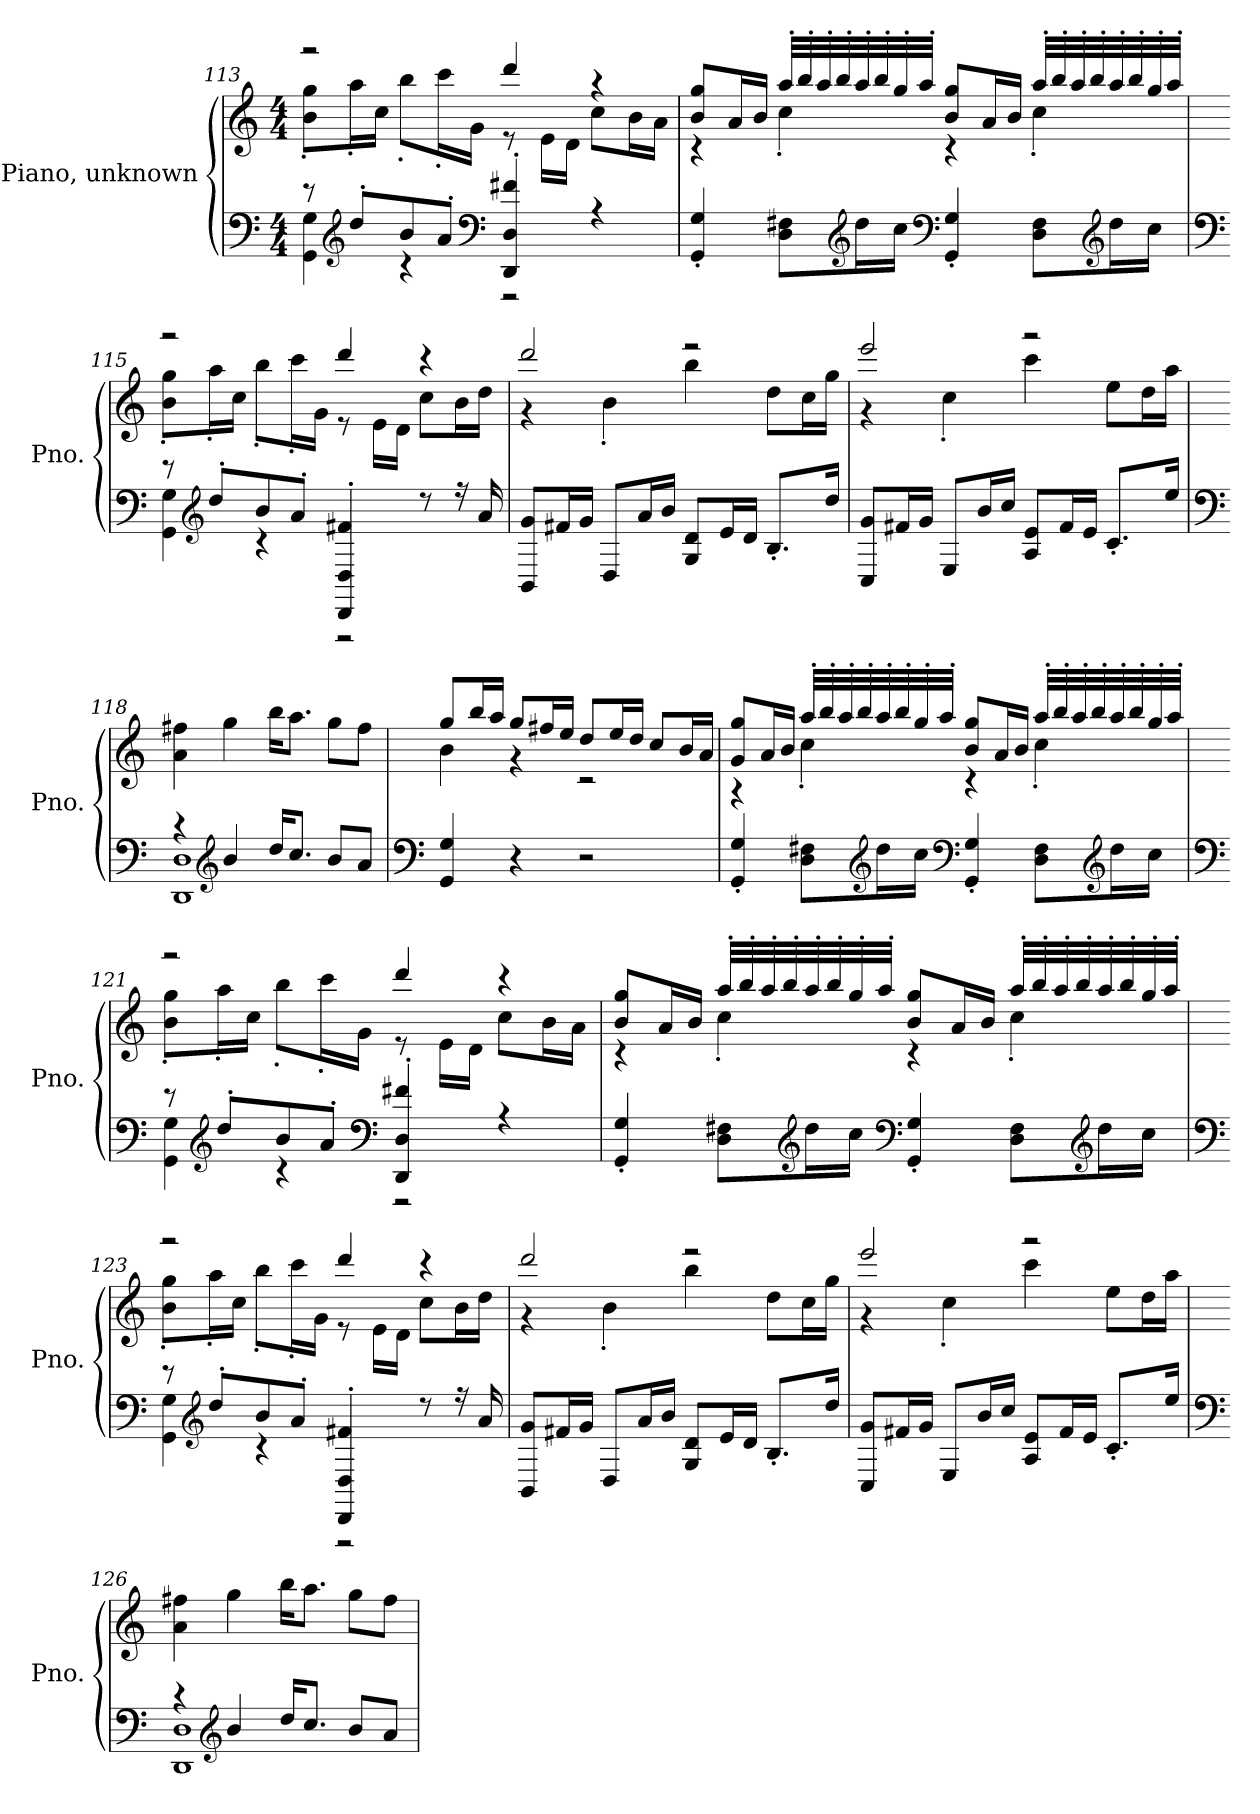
**kern	**kern
*part1	*part1
*staff2	*staff1
*I"Piano, unknown	*
*I'Pno.	*
!!LO:LB:g=z
*clefF4	*clefG2
*k[]	*k[]
*M4/4	*M4/4
=113	=113
*^	*^
8r	4GG\ 4G\	2r	8b\' 8gg\'L
*clefG2	*	*	*
8dd'/L	.	.	16aa'\L
.	.	.	16cc\JJ
8b/	4r	.	8bb'\L
8a'/J	.	.	16ccc'\L
.	.	.	16g\JJ
*clefF4	*	*	*
4DD/' 4D/' 4f#X/'	2r	4ddd/	8r
.	.	.	16e\LL
.	.	.	16d\JJ
4r	.	4r	8cc\L
.	.	.	16b\L
.	.	.	16a\JJ
*v	*v	*	*
=114	=114	=114
4GG/' 4G/'	8b/ 8gg/L	4r
.	16a/L	.
.	16b/JJ	.
8D\ 8F#X\L	32aa'/LLL	4cc'\
.	32bb'/	.
.	32aa'/	.
.	32bb'/	.
*clefG2	*	*
16dd\L	32aa'/	.
.	32bb'/	.
16cc\JJ	32gg'/	.
.	32aa'/JJJ	.
*clefF4	*	*
4GG/' 4G/'	8b/ 8gg/L	4r
.	16a/L	.
.	16b/JJ	.
8D\ 8F#\L	32aa'/LLL	4cc'\
.	32bb'/	.
.	32aa'/	.
.	32bb'/	.
*clefG2	*	*
16dd\L	32aa'/	.
.	32bb'/	.
16cc\JJ	32gg'/	.
.	32aa'/JJJ	.
!!LO:LB:g=z	!!
=115	=115	=115
*clefF4	*	*
*^	*	*
8r	4GG\ 4G\	2r	8b\' 8gg\'L
*clefG2	*	*	*
8dd'/L	.	.	16aa'\L
.	.	.	16cc\JJ
8b/	4r	.	8bb'\L
8a'/J	.	.	16ccc'\L
.	.	.	16g\JJ
4DD/' 4D/' 4f#X/'	2r	4ddd/	8r
.	.	.	16e\LL
.	.	.	16d\JJ
8r	.	4r	8cc\L
16r	.	.	16b\L
16a/	.	.	16dd\JJ
*v	*v	*	*
=116	=116	=116
8BB/ 8g/L	2ddd/	4r
16f#X/L	.	.
16g/JJ	.	.
8D/L	.	4b'\
16a/L	.	.
16b/JJ	.	.
8G/ 8d/L	2r	4bb\
16e/L	.	.
16d/JJ	.	.
8.B'/L	.	8dd\L
.	.	16cc\L
16dd/Jk	.	16gg\JJ
=117	=117	=117
8C/ 8g/L	2eee/	4r
16f#X/L	.	.
16g/JJ	.	.
8E/L	.	4cc'\
16b/L	.	.
16cc/JJ	.	.
8A/ 8e/L	2r	4ccc\
16f#/L	.	.
16e/JJ	.	.
8.c'/L	.	8ee\L
.	.	16dd\L
16ee/Jk	.	16aa\JJ
*	*v	*v
!!LO:PB:g=z
=118	=118
*clefF4	*
*^	*
4r	1DD 1D	4a\ 4ff#X\
*clefG2	*	*
4b/	.	4gg\
16dd/KL	.	16bb\KL
8.cc/J	.	8.aa\J
8b/L	.	8gg\L
8a/J	.	8ff#\J
*v	*v	*
=119	=119
*clefF4	*
*	*^
4GG/ 4G/	8gg/L	4b\
.	16bb/L	.
.	16aa/JJ	.
4r	8gg/L	4r
.	16ff#X/L	.
.	16ee/JJ	.
2r	8dd/L	2r
.	16ee/L	.
.	16dd/JJ	.
.	8cc/L	.
.	16b/L	.
.	16a/JJ	.
!!LO:LB:g=z	!!
=120	=120	=120
4GG/' 4G/'	8g/ 8gg/L	4r
.	16a/L	.
.	16b/JJ	.
8D\ 8F#X\L	32aa'/LLL	4cc'\
.	32bb'/	.
.	32aa'/	.
.	32bb'/	.
*clefG2	*	*
16dd\L	32aa'/	.
.	32bb'/	.
16cc\JJ	32gg'/	.
.	32aa'/JJJ	.
*clefF4	*	*
4GG/' 4G/'	8b/ 8gg/L	4r
.	16a/L	.
.	16b/JJ	.
8D\ 8F#\L	32aa'/LLL	4cc'\
.	32bb'/	.
.	32aa'/	.
.	32bb'/	.
*clefG2	*	*
16dd\L	32aa'/	.
.	32bb'/	.
16cc\JJ	32gg'/	.
.	32aa'/JJJ	.
=121	=121	=121
*clefF4	*	*
*^	*	*
8r	4GG\ 4G\	2r	8b\' 8gg\'L
*clefG2	*	*	*
8dd'/L	.	.	16aa'\L
.	.	.	16cc\JJ
8b/	4r	.	8bb'\L
8a'/J	.	.	16ccc'\L
.	.	.	16g\JJ
*clefF4	*	*	*
4DD/' 4D/' 4f#X/'	2r	4ddd/	8r
.	.	.	16e\LL
.	.	.	16d\JJ
4r	.	4r	8cc\L
.	.	.	16b\L
.	.	.	16a\JJ
*v	*v	*	*
!!LO:LB:g=z	!!
=122	=122	=122
4GG/' 4G/'	8b/ 8gg/L	4r
.	16a/L	.
.	16b/JJ	.
8D\ 8F#X\L	32aa'/LLL	4cc'\
.	32bb'/	.
.	32aa'/	.
.	32bb'/	.
*clefG2	*	*
16dd\L	32aa'/	.
.	32bb'/	.
16cc\JJ	32gg'/	.
.	32aa'/JJJ	.
*clefF4	*	*
4GG/' 4G/'	8b/ 8gg/L	4r
.	16a/L	.
.	16b/JJ	.
8D\ 8F#\L	32aa'/LLL	4cc'\
.	32bb'/	.
.	32aa'/	.
.	32bb'/	.
*clefG2	*	*
16dd\L	32aa'/	.
.	32bb'/	.
16cc\JJ	32gg'/	.
.	32aa'/JJJ	.
=123	=123	=123
*clefF4	*	*
*^	*	*
8r	4GG\ 4G\	2r	8b\' 8gg\'L
*clefG2	*	*	*
8dd'/L	.	.	16aa'\L
.	.	.	16cc\JJ
8b/	4r	.	8bb'\L
8a'/J	.	.	16ccc'\L
.	.	.	16g\JJ
4DD/' 4D/' 4f#X/'	2r	4ddd/	8r
.	.	.	16e\LL
.	.	.	16d\JJ
8r	.	4r	8cc\L
16r	.	.	16b\L
16a/	.	.	16dd\JJ
*v	*v	*	*
!!LO:LB:g=z	!!
=124	=124	=124
8BB/ 8g/L	2ddd/	4r
16f#X/L	.	.
16g/JJ	.	.
8D/L	.	4b'\
16a/L	.	.
16b/JJ	.	.
8G/ 8d/L	2r	4bb\
16e/L	.	.
16d/JJ	.	.
8.B'/L	.	8dd\L
.	.	16cc\L
16dd/Jk	.	16gg\JJ
=125	=125	=125
8C/ 8g/L	2eee/	4r
16f#X/L	.	.
16g/JJ	.	.
8E/L	.	4cc'\
16b/L	.	.
16cc/JJ	.	.
8A/ 8e/L	2r	4ccc\
16f#/L	.	.
16e/JJ	.	.
8.c'/L	.	8ee\L
.	.	16dd\L
16ee/Jk	.	16aa\JJ
*	*v	*v
=126	=126
*clefF4	*
*^	*
4r	1DD 1D	4a\ 4ff#X\
*clefG2	*	*
4b/	.	4gg\
16dd/KL	.	16bb\KL
8.cc/J	.	8.aa\J
8b/L	.	8gg\L
8a/J	.	8ff#\J
*v	*v	*
=	=
*-	*-
